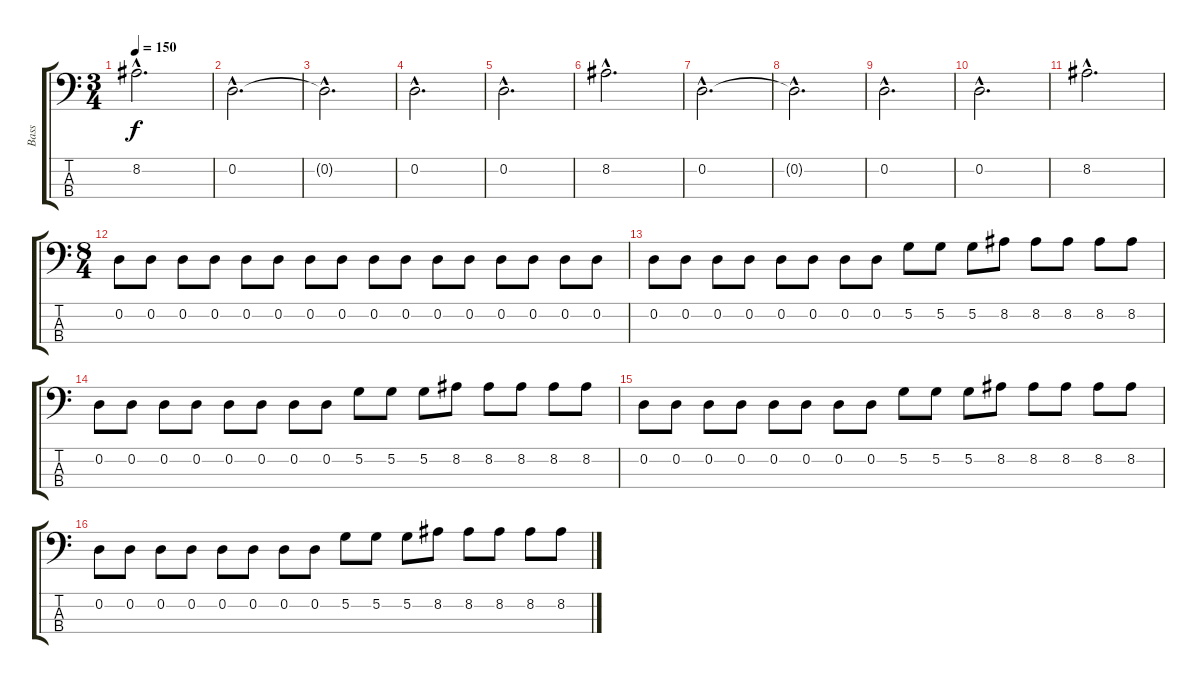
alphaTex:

\track ("Bass" "Bass") {instrument electricbassfinger}
\staff {score tabs}
\tuning (G2 D2 A1 D1) {hide}
\ts (3 4)
\tempo 150
\clef f4
\ks c
8.2{hac}.2{d dy f} |
0.2{hac}.2{d} |
0.2{hac t}.2{d} |
0.2{hac}.2{d} |
0.2{hac}.2{d} |
8.2{hac}.2{d} |
0.2{hac}.2{d} |
0.2{hac t}.2{d} |
0.2{hac}.2{d} |
0.2{hac}.2{d} |
8.2{hac}.2{d} |
\ts (8 4)
0.2.8 0.2.8 0.2.8 0.2.8 0.2.8 0.2.8 0.2.8 0.2.8 0.2.8 0.2.8 0.2.8 0.2.8 0.2.8 0.2.8 0.2.8 0.2.8 |
0.2.8 0.2.8 0.2.8 0.2.8 0.2.8 0.2.8 0.2.8 0.2.8 5.2.8 5.2.8 5.2.8 8.2.8 8.2.8 8.2.8 8.2.8 8.2.8 |
0.2.8 0.2.8 0.2.8 0.2.8 0.2.8 0.2.8 0.2.8 0.2.8 5.2.8 5.2.8 5.2.8 8.2.8 8.2.8 8.2.8 8.2.8 8.2.8 |
0.2.8 0.2.8 0.2.8 0.2.8 0.2.8 0.2.8 0.2.8 0.2.8 5.2.8 5.2.8 5.2.8 8.2.8 8.2.8 8.2.8 8.2.8 8.2.8 |
0.2.8 0.2.8 0.2.8 0.2.8 0.2.8 0.2.8 0.2.8 0.2.8 5.2.8 5.2.8 5.2.8 8.2.8 8.2.8 8.2.8 8.2.8 8.2.8
